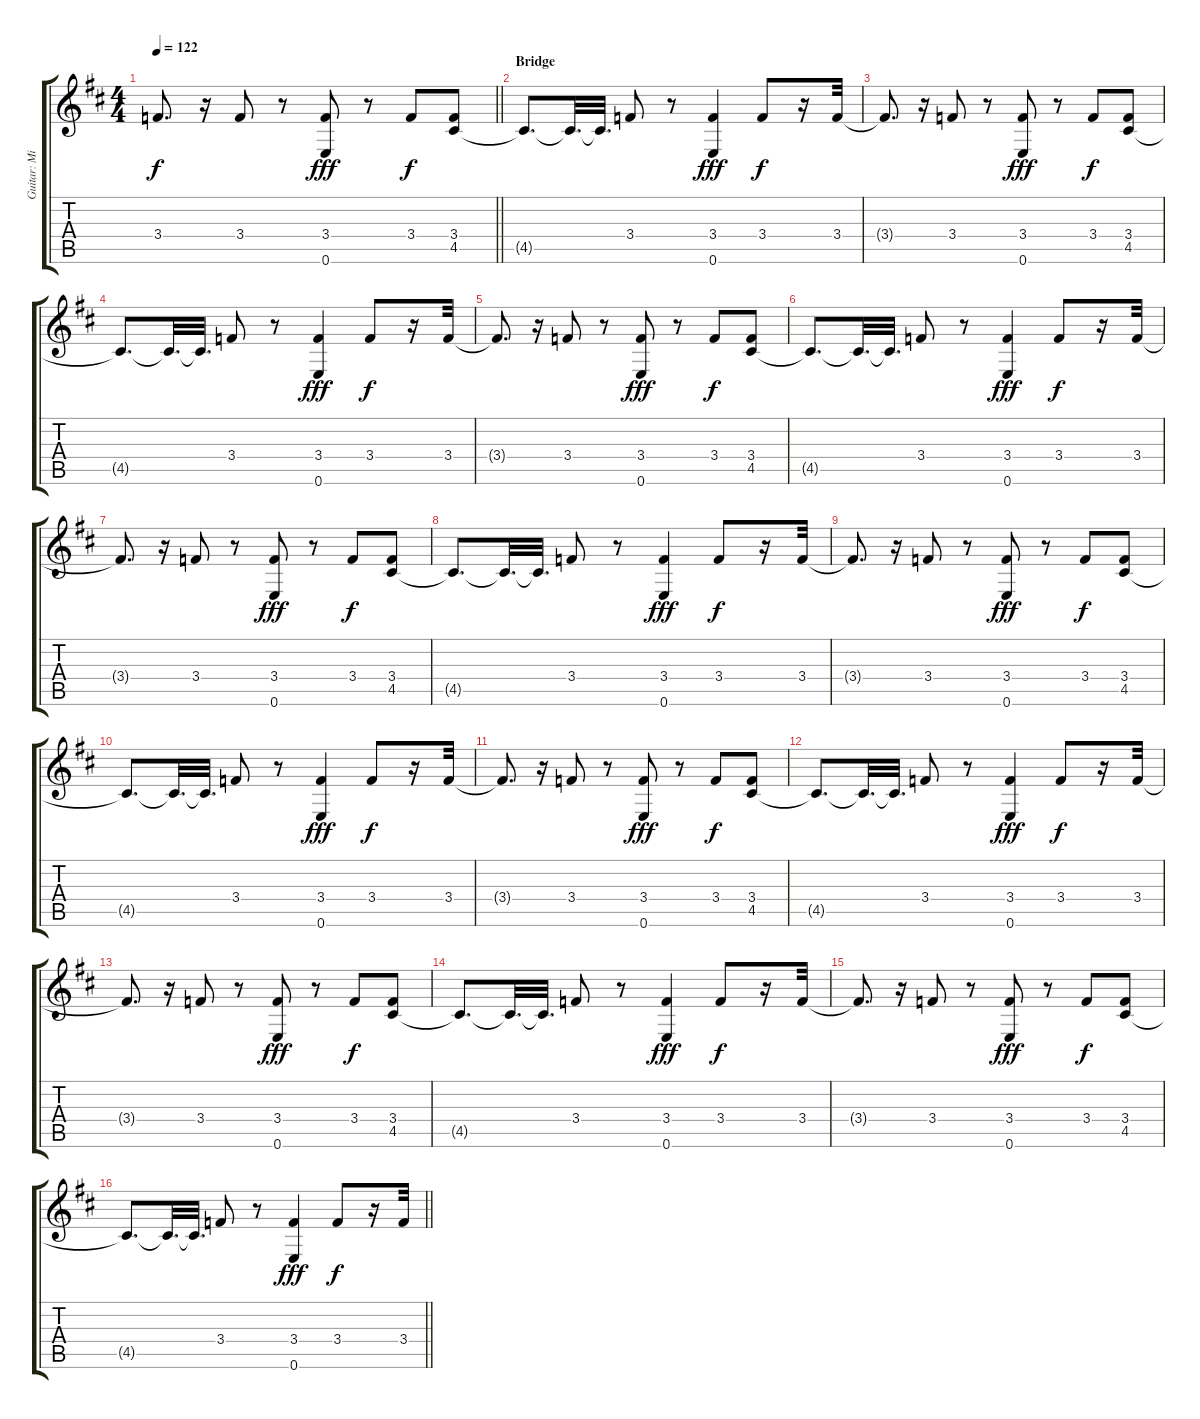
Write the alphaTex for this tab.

\track ("Guitar: Mick Ralphs" "Guitar: Mi") {instrument acousticguitarsteel}
\staff {score tabs}
\tuning (E4 B3 G3 D3 A2 E2) {hide}
\ts (4 4)
\tempo 122
\clef g2
\barLineRight lightlight
\ks d
3.4{t}.8{d dy f} r.16 3.4.8 r.8 (3.4 0.6).8{dy fff} r.8 3.4.8{dy f} (3.4 4.5).8 |
\section ("" "Bridge")
4.5{t}.8{d} 4.5{t}.32{d} 4.5{t}.32{d} 3.4.8 r.8 (3.4 0.6).4{dy fff} 3.4.8{dy f} r.16 3.4.32 |
3.4{t}.8{d} r.16 3.4.8 r.8 (3.4 0.6).8{dy fff} r.8 3.4.8{dy f} (3.4 4.5).8 |
4.5{t}.8{d} 4.5{t}.32{d} 4.5{t}.32{d} 3.4.8 r.8 (3.4 0.6).4{dy fff} 3.4.8{dy f} r.16 3.4.32 |
3.4{t}.8{d} r.16 3.4.8 r.8 (3.4 0.6).8{dy fff} r.8 3.4.8{dy f} (3.4 4.5).8 |
4.5{t}.8{d} 4.5{t}.32{d} 4.5{t}.32{d} 3.4.8 r.8 (3.4 0.6).4{dy fff} 3.4.8{dy f} r.16 3.4.32 |
3.4{t}.8{d} r.16 3.4.8 r.8 (3.4 0.6).8{dy fff} r.8 3.4.8{dy f} (3.4 4.5).8 |
4.5{t}.8{d} 4.5{t}.32{d} 4.5{t}.32{d} 3.4.8 r.8 (3.4 0.6).4{dy fff} 3.4.8{dy f} r.16 3.4.32 |
3.4{t}.8{d} r.16 3.4.8 r.8 (3.4 0.6).8{dy fff} r.8 3.4.8{dy f} (3.4 4.5).8 |
4.5{t}.8{d} 4.5{t}.32{d} 4.5{t}.32{d} 3.4.8 r.8 (3.4 0.6).4{dy fff} 3.4.8{dy f} r.16 3.4.32 |
3.4{t}.8{d} r.16 3.4.8 r.8 (3.4 0.6).8{dy fff} r.8 3.4.8{dy f} (3.4 4.5).8 |
4.5{t}.8{d} 4.5{t}.32{d} 4.5{t}.32{d} 3.4.8 r.8 (3.4 0.6).4{dy fff} 3.4.8{dy f} r.16 3.4.32 |
3.4{t}.8{d} r.16 3.4.8 r.8 (3.4 0.6).8{dy fff} r.8 3.4.8{dy f} (3.4 4.5).8 |
4.5{t}.8{d} 4.5{t}.32{d} 4.5{t}.32{d} 3.4.8 r.8 (3.4 0.6).4{dy fff} 3.4.8{dy f} r.16 3.4.32 |
3.4{t}.8{d} r.16 3.4.8 r.8 (3.4 0.6).8{dy fff} r.8 3.4.8{dy f} (3.4 4.5).8 |
\barLineRight lightlight
4.5{t}.8{d} 4.5{t}.32{d} 4.5{t}.32{d} 3.4.8 r.8 (3.4 0.6).4{dy fff} 3.4.8{dy f} r.16 3.4.32
